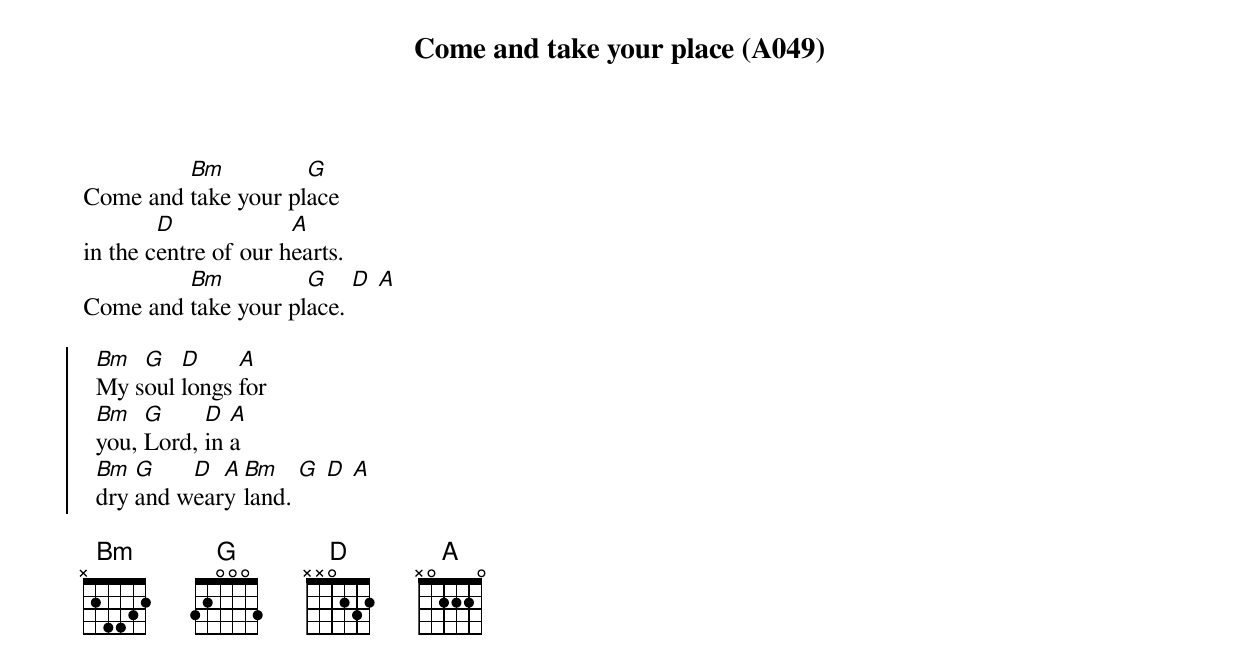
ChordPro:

{title: Come and take your place (A049)}
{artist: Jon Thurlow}

Come and [Bm]take your pl[G]ace
in the c[D]entre of our h[A]earts.
Come and [Bm]take your pl[G]ace. [D] [A]

{soc}
  [Bm]My s[G]oul [D]longs [A]for
  [Bm]you, [G]Lord, [D]in [A]a
  [Bm]dry [G]and w[D]ear[A]y [Bm]land. [G] [D] [A]
 {eoc}

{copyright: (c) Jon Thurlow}
